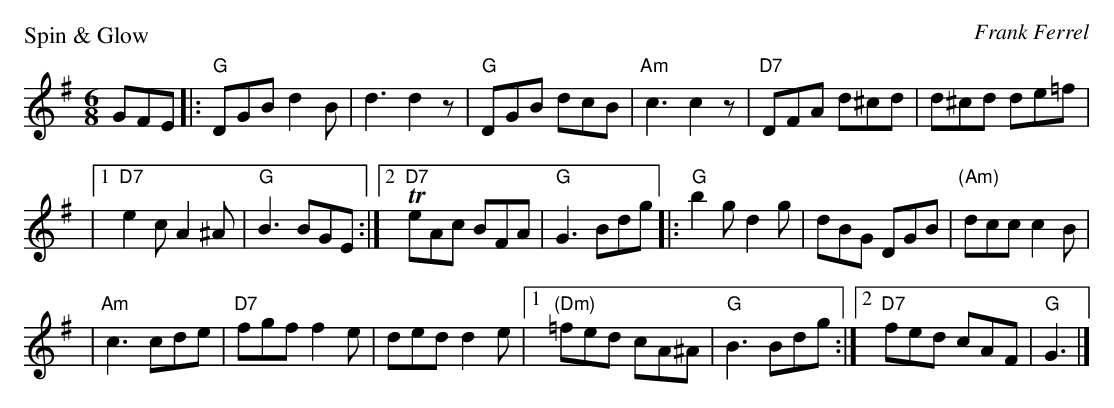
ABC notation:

X:1
P: Spin & Glow
C: Frank Ferrel
M: 6/8
L: 1/8
K: G
GFE \
|: "G"DGB d2B |    d3  d2z  |  "G"DGB  dcB |  "Am"  c3   c2z  |"D7"DFA d^cd |    d^cd de=f |
|1"D7"e2c A2^A| "G"B3  BGE :|2"D7"TeAc BFA |  "G"   G3   Bdg  |:"G"b2g d2g  |     dBG DGB  |"(Am)"dcc c2B |
| "Am"c3  cde |"D7"fgf f2e  |     ded  d2e |1"(Dm)"=fed cA^A | "G"B3  Bdg :|2"D7"fed cAF  | "G"G3 |]
